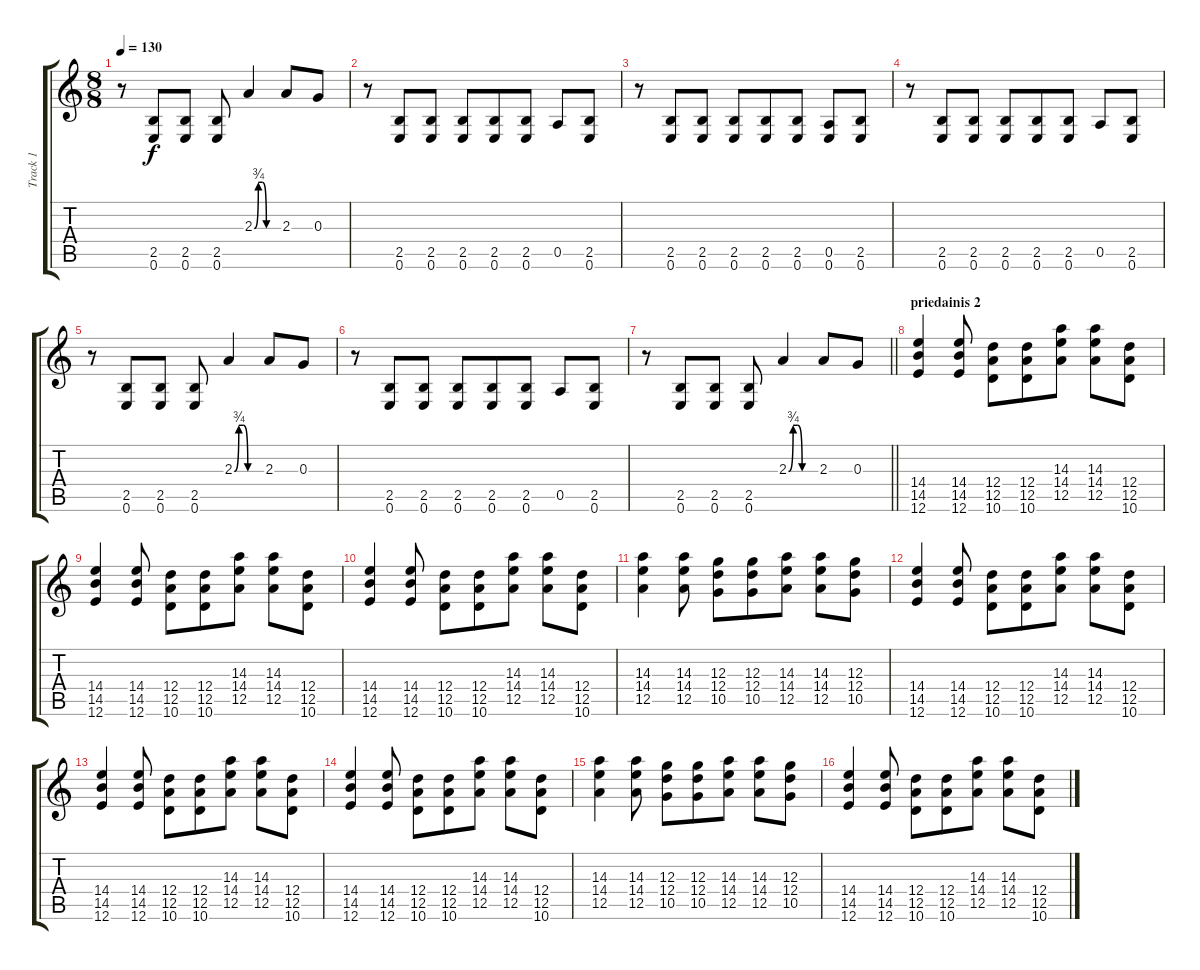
\track ("Track 1" "Track 1") {instrument electricguitarmuted}
\staff {score tabs}
\tuning (E4 B3 G3 D3 A2 E2) {hide}
\ts (8 8)
\tempo 130
\clef g2
\ks c
r.8{dy f} (2.5 0.6).8 (2.5 0.6).8 (2.5 0.6).8 2.3{be (custom 0 0 10 3 20 3 30 0 60 0)}.4 2.3.8 0.3.8 |
r.8 (2.5 0.6).8 (2.5 0.6).8 (2.5 0.6).8 (2.5 0.6).8 (2.5 0.6).8 0.5.8 (2.5 0.6).8 |
r.8 (2.5 0.6).8 (2.5 0.6).8 (2.5 0.6).8 (2.5 0.6).8 (2.5 0.6).8 (0.5 0.6).8 (2.5 0.6).8 |
r.8 (2.5 0.6).8 (2.5 0.6).8 (2.5 0.6).8 (2.5 0.6).8 (2.5 0.6).8 0.5.8 (2.5 0.6).8 |
r.8 (2.5 0.6).8 (2.5 0.6).8 (2.5 0.6).8 2.3{be (custom 0 0 10 3 20 3 30 0 60 0)}.4 2.3.8 0.3.8 |
r.8 (2.5 0.6).8 (2.5 0.6).8 (2.5 0.6).8 (2.5 0.6).8 (2.5 0.6).8 0.5.8 (2.5 0.6).8 |
\barLineRight lightlight
r.8 (2.5 0.6).8 (2.5 0.6).8 (2.5 0.6).8 2.3{be (custom 0 0 10 3 20 3 30 0 60 0)}.4 2.3.8 0.3.8 |
\section ("" "priedainis 2")
(14.4 14.5 12.6).4 (14.4 14.5 12.6).8 (12.4 12.5 10.6).8 (12.4 12.5 10.6).8 (14.3 14.4 12.5).8 (14.3 14.4 12.5).8 (12.4 12.5 10.6).8 |
(14.4 14.5 12.6).4 (14.4 14.5 12.6).8 (12.4 12.5 10.6).8 (12.4 12.5 10.6).8 (14.3 14.4 12.5).8 (14.3 14.4 12.5).8 (12.4 12.5 10.6).8 |
(14.4 14.5 12.6).4 (14.4 14.5 12.6).8 (12.4 12.5 10.6).8 (12.4 12.5 10.6).8 (14.3 14.4 12.5).8 (14.3 14.4 12.5).8 (12.4 12.5 10.6).8 |
(14.3 14.4 12.5).4 (14.3 14.4 12.5).8 (12.3 12.4 10.5).8 (12.3 12.4 10.5).8 (14.3 14.4 12.5).8 (14.3 14.4 12.5).8 (12.3 12.4 10.5).8 |
(14.4 14.5 12.6).4 (14.4 14.5 12.6).8 (12.4 12.5 10.6).8 (12.4 12.5 10.6).8 (14.3 14.4 12.5).8 (14.3 14.4 12.5).8 (12.4 12.5 10.6).8 |
(14.4 14.5 12.6).4 (14.4 14.5 12.6).8 (12.4 12.5 10.6).8 (12.4 12.5 10.6).8 (14.3 14.4 12.5).8 (14.3 14.4 12.5).8 (12.4 12.5 10.6).8 |
(14.4 14.5 12.6).4 (14.4 14.5 12.6).8 (12.4 12.5 10.6).8 (12.4 12.5 10.6).8 (14.3 14.4 12.5).8 (14.3 14.4 12.5).8 (12.4 12.5 10.6).8 |
(14.3 14.4 12.5).4 (14.3 14.4 12.5).8 (12.3 12.4 10.5).8 (12.3 12.4 10.5).8 (14.3 14.4 12.5).8 (14.3 14.4 12.5).8 (12.3 12.4 10.5).8 |
(14.4 14.5 12.6).4 (14.4 14.5 12.6).8 (12.4 12.5 10.6).8 (12.4 12.5 10.6).8 (14.3 14.4 12.5).8 (14.3 14.4 12.5).8 (12.4 12.5 10.6).8
